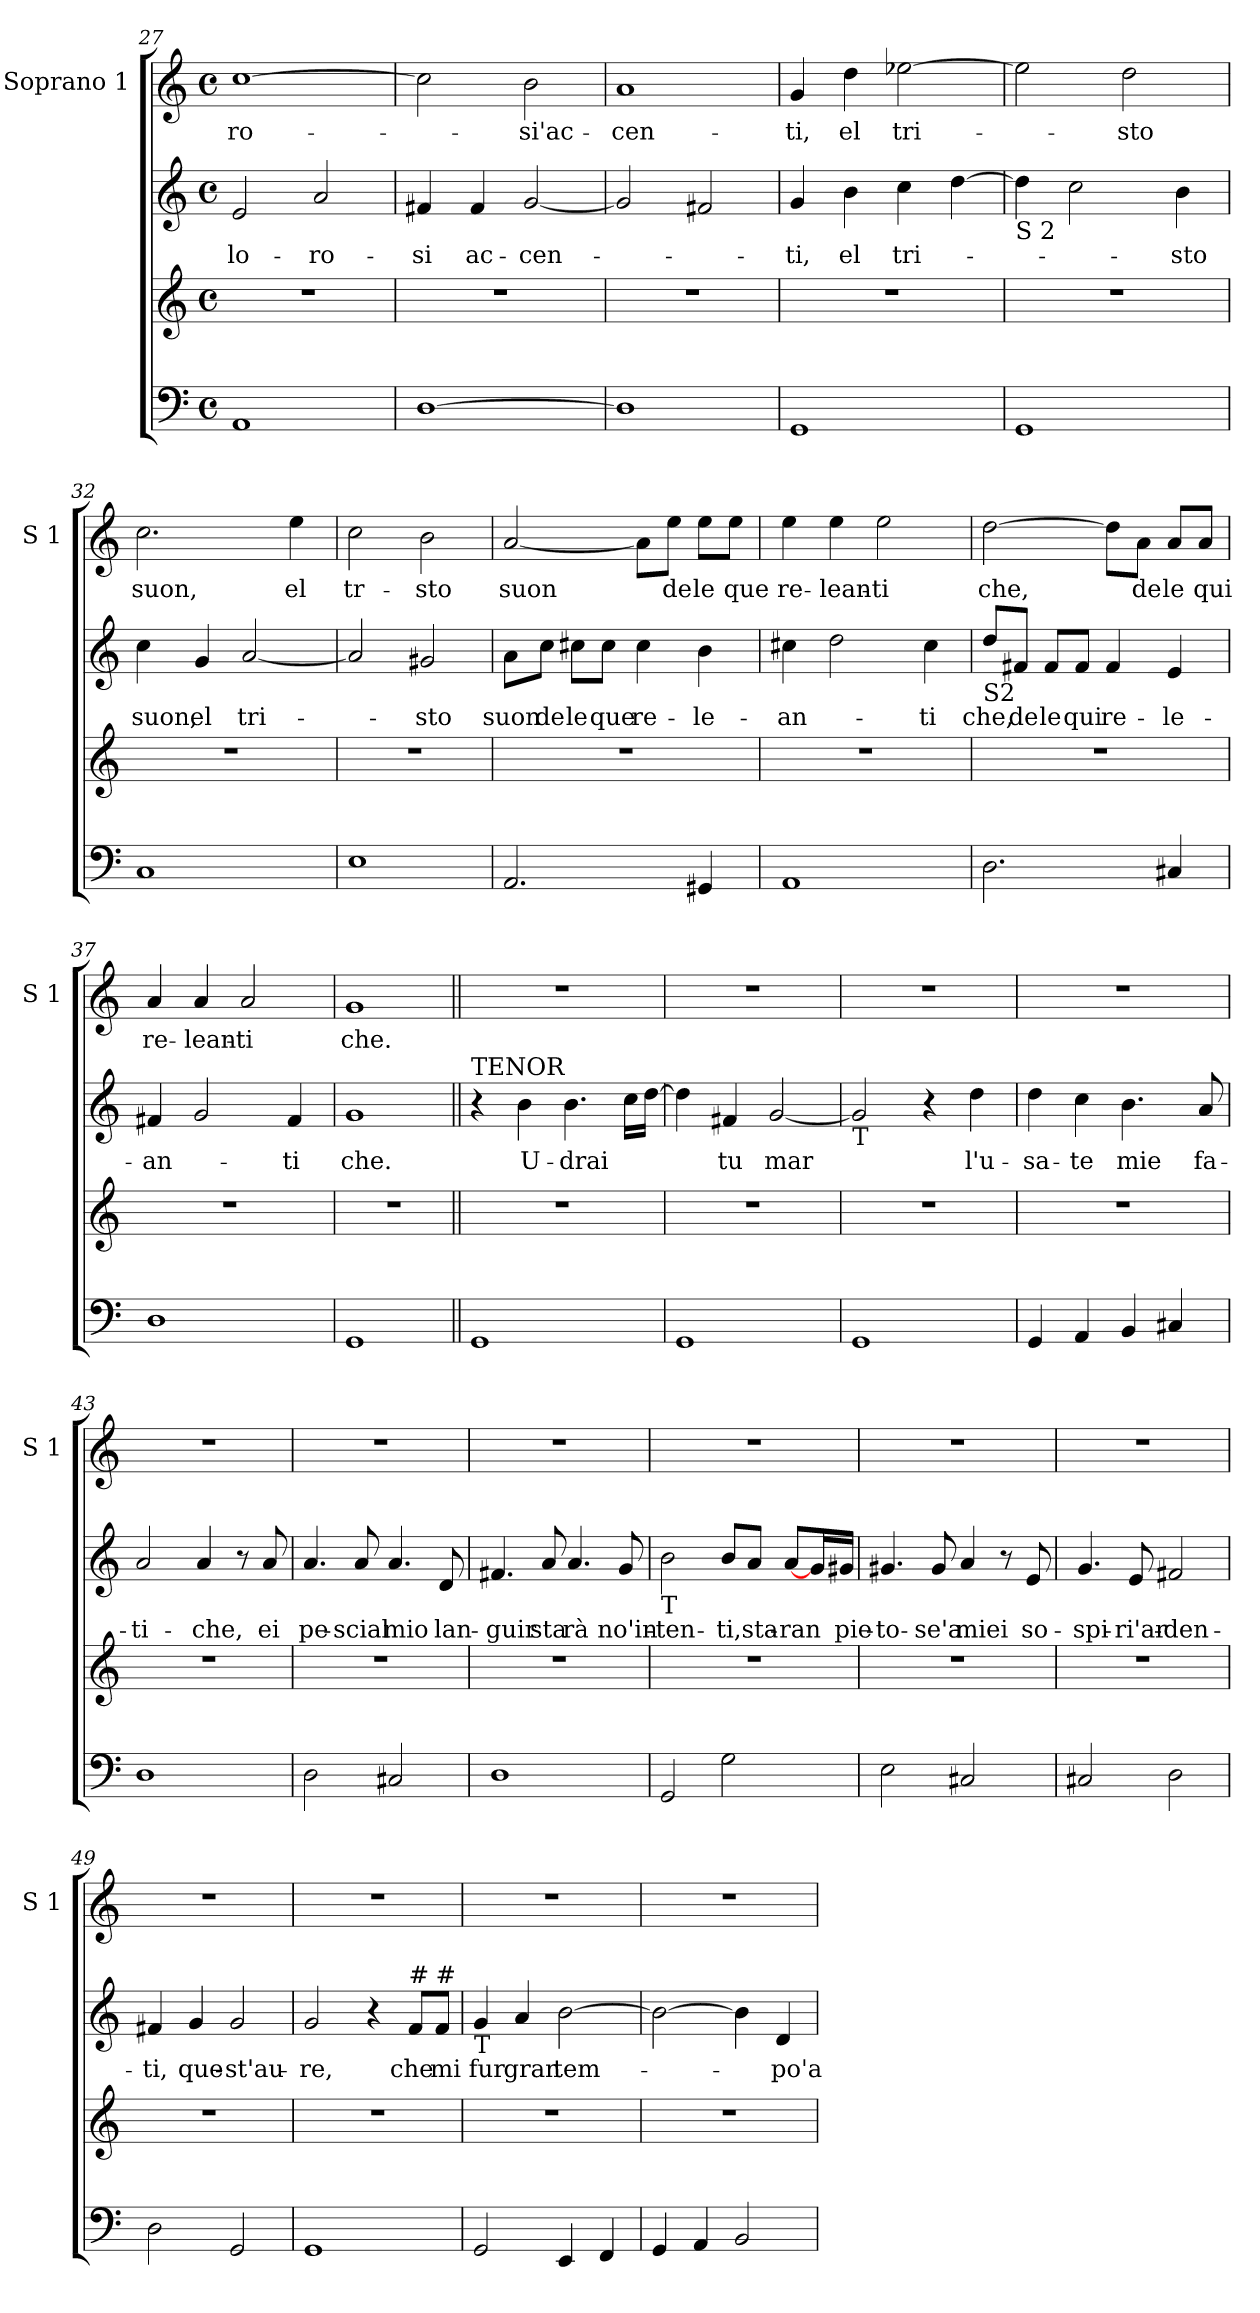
**kern	**kern	**kern	**text	**kern	**text
*part3	*part3	*part2	*part2	*part1	*part1
*staff4	*staff3	*staff2	*staff2	*staff1	*staff1
*	*	*	*	*I"Soprano 1	*
*	*	*	*	*I'S 1	*
*clefF4	*clefG2	*clefG2	*	*clefG2	*
*k[]	*k[]	*k[]	*	*k[]	*
*C:	*C:	*C:	*	*C:	*
*M4/4	*M4/4	*M4/4	*	*M4/4	*
*met(c)	*met(c)	*met(c)	*	*met(c)	*
=27	=27	=27	=27	=27	=27
!	!	!	!LO:LY:b	!	!LO:LY:b
1AA	1r	2e/	-lo-	[1cc	-ro-
!	!	!	!LO:LY:b	!	!
.	.	2a/	-ro-	.	.
=28	=28	=28	=28	=28	=28
!	!	!	!LO:LY:b	!	!
[1D	1r	4f#X/	-si	2cc\]	.
!	!	!	!LO:LY:b	!	!
.	.	4f#/	ac-	.	.
!	!	!	!LO:LY:b	!	!LO:LY:b
.	.	[2g/	-cen-	2b\	-si'ac-
=29	=29	=29	=29	=29	=29
!	!	!	!	!	!LO:LY:b
1D]	1r	2g/]	.	1a	-cen-
.	.	2f#X/	.	.	.
=30	=30	=30	=30	=30	=30
!	!	!	!LO:LY:b	!	!LO:LY:b
1GG	1r	4g/	-ti,	4g/	-ti,
!	!	!	!LO:LY:b	!	!LO:LY:b
.	.	4b\	el	4dd\	el
!	!	!	!LO:LY:b	!	!LO:LY:b
.	.	4cc\	tri-	[2ee-X\	tri-
.	.	[4dd\	.	.	.
!!LO:LB:g=z
=31	=31	=31	=31	=31	=31
!	!	!LO:TX:b:t=S 2	!	!	!
1GG	1r	4dd\]	.	2ee-\]	.
.	.	2cc\	.	.	.
!	!	!	!	!	!LO:LY:b
.	.	.	.	2dd\	-sto
!	!	!	!LO:LY:b	!	!
.	.	4b\	-sto	.	.
=32	=32	=32	=32	=32	=32
!	!	!	!LO:LY:b	!	!LO:LY:b
1C	1r	4cc\	suon,	2.cc\	suon,
!	!	!	!LO:LY:b	!	!
.	.	4g/	el	.	.
!	!	!	!LO:LY:b	!	!
.	.	[2a/	tri-	.	.
!	!	!	!	!	!LO:LY:b
.	.	.	.	4ee\	el
=33	=33	=33	=33	=33	=33
!	!	!	!	!	!LO:LY:b
1E	1r	2a/]	.	2cc\	tr-
!	!	!	!LO:LY:b	!	!LO:LY:b
.	.	2g#X/	-sto	2b\	-sto
=34	=34	=34	=34	=34	=34
!	!	!	!LO:LY:b	!	!LO:LY:b
2.AA/	1r	8a\L	suon	[2a/	suon
!	!	!	!LO:LY:b	!	!
.	.	8cc\J	de	.	.
!	!	!	!LO:LY:b	!	!
.	.	8cc#X\L	le	.	.
!	!	!	!LO:LY:b	!	!
.	.	8cc#\J	que	.	.
!	!	!	!LO:LY:b	!	!
.	.	4cc#\	re-	8a\L]	.
!	!	!	!	!	!LO:LY:b
.	.	.	.	8ee\J	de
!	!	!	!LO:LY:b	!	!LO:LY:b
4GG#X/	.	4b\	-le-	8ee\L	le
!	!	!	!	!	!LO:LY:b
.	.	.	.	8ee\J	que
=35	=35	=35	=35	=35	=35
!	!	!	!LO:LY:b	!	!LO:LY:b
1AA	1r	4cc#X\	-an-	4ee\	re-
!	!	!	!	!	!LO:LY:b
.	.	2dd\	.	4ee\	-lean-
!	!	!	!	!	!LO:LY:b
.	.	.	.	2ee\	-ti
!	!	!	!LO:LY:b	!	!
.	.	4cc#\	-ti	.	.
!!LO:LB:g=z
=36	=36	=36	=36	=36	=36
!	!	!LO:TX:b:t=S2	!	!	!
!	!	!	!LO:LY:b	!	!LO:LY:b
2.D\	1r	8dd/L	che,	[2dd\	che,
!	!	!	!LO:LY:b	!	!
.	.	8f#X/J	de	.	.
!	!	!	!LO:LY:b	!	!
.	.	8f#/L	le	.	.
!	!	!	!LO:LY:b	!	!
.	.	8f#/J	qui	.	.
!	!	!	!LO:LY:b	!	!
.	.	4f#/	re-	8dd\L]	.
!	!	!	!	!	!LO:LY:b
.	.	.	.	8a\J	de
!	!	!	!LO:LY:b	!	!LO:LY:b
4C#X/	.	4e/	-le-	8a/L	le
!	!	!	!	!	!LO:LY:b
.	.	.	.	8a/J	qui
=37	=37	=37	=37	=37	=37
!	!	!	!LO:LY:b	!	!LO:LY:b
1D	1r	4f#X/	-an-	4a/	re-
!	!	!	!	!	!LO:LY:b
.	.	2g/	.	4a/	-lean-
!	!	!	!	!	!LO:LY:b
.	.	.	.	2a/	-ti
!	!	!	!LO:LY:b	!	!
.	.	4f#/	-ti	.	.
=38	=38	=38	=38	=38	=38
!	!	!	!LO:LY:b	!	!LO:LY:b
1GG	1r	1g	che.	1g	che.
=39||	=39||	=39||	=39||	=39||	=39||
!	!	!LO:TX:a:t=TENOR	!	!	!
1GG	1r	4r	.	1r	.
!	!	!	!LO:LY:b	!	!
.	.	4b\	U-	.	.
!	!	!	!LO:LY:b	!	!
.	.	4.b\	-drai	.	.
.	.	16cc\LL	.	.	.
.	.	[16dd\JJ	.	.	.
=40	=40	=40	=40	=40	=40
1GG	1r	4dd\]	.	1r	.
!	!	!	!LO:LY:b	!	!
.	.	4f#X/	tu	.	.
!	!	!	!LO:LY:b	!	!
.	.	[2g/	mar	.	.
!!LO:PB:g=z
=41	=41	=41	=41	=41	=41
!	!	!LO:TX:b:t=T	!	!	!
1GG	1r	2g/]	.	1r	.
.	.	4r	.	.	.
!	!	!	!LO:LY:b	!	!
.	.	4dd\	l'u-	.	.
=42	=42	=42	=42	=42	=42
!	!	!	!LO:LY:b	!	!
4GG/	1r	4dd\	-sa-	1r	.
!	!	!	!LO:LY:b	!	!
4AA/	.	4cc\	-te	.	.
!	!	!	!LO:LY:b	!	!
4BB/	.	4.b\	mie	.	.
4C#X/	.	.	.	.	.
!	!	!	!LO:LY:b	!	!
.	.	8a/	fa-	.	.
=43	=43	=43	=43	=43	=43
!	!	!	!LO:LY:b	!	!
1D	1r	2a/	-ti-	1r	.
!	!	!	!LO:LY:b	!	!
.	.	4a/	-che,	.	.
.	.	8r	.	.	.
!	!	!	!LO:LY:b	!	!
.	.	8a/	ei	.	.
=44	=44	=44	=44	=44	=44
!	!	!	!LO:LY:b	!	!
2D\	1r	4.a/	pe-	1r	.
!	!	!	!LO:LY:b	!	!
.	.	8a/	-scial	.	.
!	!	!	!LO:LY:b	!	!
2C#X/	.	4.a/	mio	.	.
!	!	!	!LO:LY:b	!	!
.	.	8d/	lan-	.	.
=45	=45	=45	=45	=45	=45
!	!	!	!LO:LY:b	!	!
1D	1r	4.f#X/	-guir	1r	.
!	!	!	!LO:LY:b	!	!
.	.	8a/	sta	.	.
!	!	!	!LO:LY:b	!	!
.	.	4.a/	rà	.	.
!	!	!	!LO:LY:b	!	!
.	.	8g/	no'in-	.	.
!!LO:LB:g=z
=46	=46	=46	=46	=46	=46
!	!	!LO:TX:b:t=T	!	!	!
!	!	!	!LO:LY:b	!	!
2GG/	1r	2b\	-ten-	1r	.
!	!	!	!LO:LY:b	!	!
2G\	.	8b/L	-ti,	.	.
!	!	!	!LO:LY:b	!	!
.	.	8a/J	sta-	.	.
!	!	!	!LO:LY:b	!	!
.	.	[8a/L	-ran	.	.
.	.	16g/L	.	.	.
!	!	!	!LO:LY:b	!	!
.	.	16g#X/JJ	pie-	.	.
=47	=47	=47	=47	=47	=47
!	!	!	!LO:LY:b	!	!
2E\	1r	4.g#X/	-to-	1r	.
!	!	!	!LO:LY:b	!	!
.	.	8g#/	-se'a	.	.
!	!	!	!LO:LY:b	!	!
2C#X/	.	4a/	miei	.	.
.	.	8r	.	.	.
!	!	!	!LO:LY:b	!	!
.	.	8e/	so-	.	.
=48	=48	=48	=48	=48	=48
!	!	!	!LO:LY:b	!	!
2C#X/	1r	4.g/	-spi-	1r	.
!	!	!	!LO:LY:b	!	!
.	.	8e/	-ri'ar-	.	.
!	!	!	!LO:LY:b	!	!
2D\	.	2f#X/	-den-	.	.
=49	=49	=49	=49	=49	=49
!	!	!	!LO:LY:b	!	!
2D\	1r	4f#X/	-ti,	1r	.
!	!	!	!LO:LY:b	!	!
.	.	4g/	que-	.	.
!	!	!	!LO:LY:b	!	!
2GG/	.	2g/	-st'au-	.	.
=50	=50	=50	=50	=50	=50
!	!	!	!LO:LY:b	!	!
1GG	1r	2g/	-re,	1r	.
.	.	4r	.	.	.
!	!	!LO:TX:a:t=#	!	!	!
!	!	!	!LO:LY:b	!	!
.	.	8f/L	che	.	.
!	!	!LO:TX:a:t=#	!	!	!
!	!	!	!LO:LY:b	!	!
.	.	8f/J	mi	.	.
!!LO:LB:g=z
=51	=51	=51	=51	=51	=51
!	!	!LO:TX:b:t=T	!	!	!
!	!	!	!LO:LY:b	!	!
2GG/	1r	4g/	fur	1r	.
!	!	!	!LO:LY:b	!	!
.	.	4a/	gran	.	.
!	!	!	!LO:LY:b	!	!
4EE/	.	[2b\	tem-	.	.
4FF/	.	.	.	.	.
=52	=52	=52	=52	=52	=52
4GG/	1r	2b\_	.	1r	.
4AA/	.	.	.	.	.
2BB/	.	4b\]	.	.	.
!	!	!	!LO:LY:b	!	!
.	.	4d/	-po'a-	.	.
=	=	=	=	=	=
*-	*-	*-	*-	*-	*-
